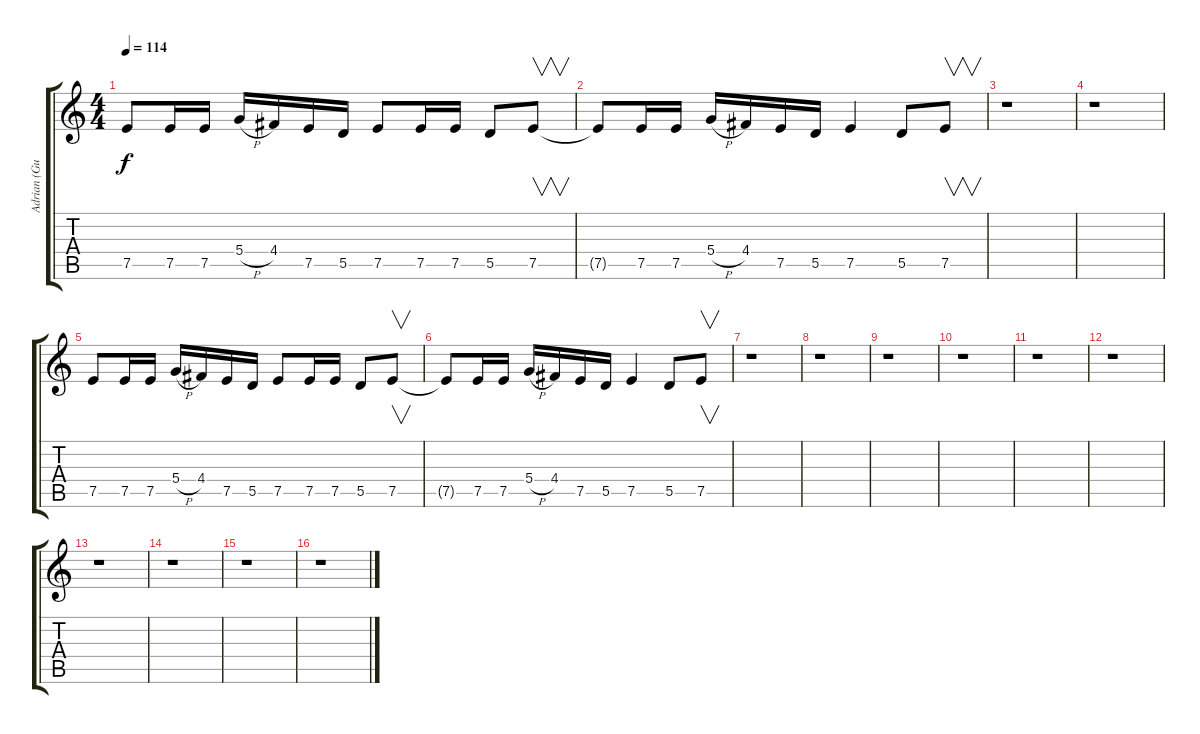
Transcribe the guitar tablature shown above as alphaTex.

\track ("Adrian (Guitar 2)" "Adrian (Gu") {instrument distortionguitar}
\staff {score tabs}
\tuning (E4 B3 G3 D3 A2 E2) {hide}
\ts (4 4)
\tempo 114
\clef g2
\ks c
7.5.8{dy f} 7.5.16 7.5.16 5.4{h}.16 4.4.16 7.5.16 5.5.16 7.5.8 7.5.16 7.5.16 5.5.8 7.5.8{v} |
7.5{t}.8 7.5.16 7.5.16 5.4{h}.16 4.4.16 7.5.16 5.5.16 7.5.4 5.5.8 7.5.8{v} |
r.1 |
r.1 |
7.5.8 7.5.16 7.5.16 5.4{h}.16 4.4.16 7.5.16 5.5.16 7.5.8 7.5.16 7.5.16 5.5.8 7.5.8{v} |
7.5{t}.8 7.5.16 7.5.16 5.4{h}.16 4.4.16 7.5.16 5.5.16 7.5.4 5.5.8 7.5.8{v} |
r.1 |
r.1 |
r.1 |
r.1 |
r.1 |
r.1 |
r.1 |
r.1 |
r.1 |
r.1
